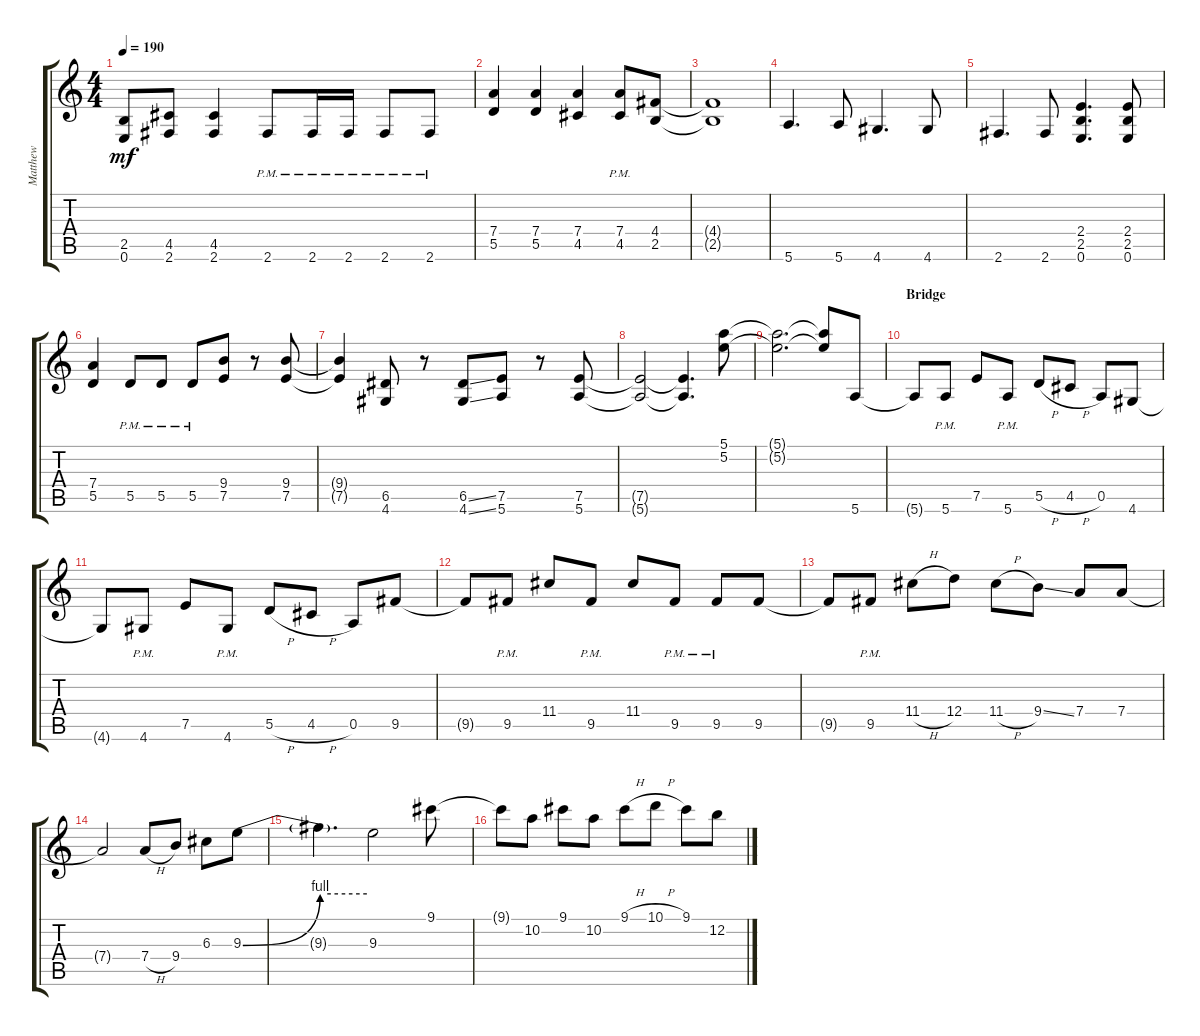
\track ("Matthew" "Matthew") {instrument distortionguitar}
\staff {score tabs}
\tuning (E4 B3 G3 D3 A2 E2) {hide}
\ts (4 4)
\tempo 190
\clef g2
\ks c
(2.5{t} 0.6{t}).8{dy mf} (4.5 2.6).8 (4.5 2.6).4 2.6{pm}.8 2.6{pm}.16 2.6{pm}.16 2.6{pm}.8 2.6{pm}.8 |
(7.4 5.5).4 (7.4 5.5).4 (7.4 4.5).4 (7.4{pm} 4.5{pm}).8 (4.4 2.5).8 |
(4.4{t} 2.5{t}).1 |
5.6.4{d} 5.6.8 4.6.4{d} 4.6.8 |
2.6.4{d} 2.6.8 (2.4 2.5 0.6).4{d} (2.4 2.5 0.6).8 |
(7.4 5.5).4 5.5{pm}.8 5.5{pm}.8 5.5{pm}.8 (9.4 7.5).8 r.8 (9.4 7.5).8 |
(9.4{t} 7.5{t}).4 (6.5 4.6).8 r.8 (6.5{ss} 4.6{ss}).8 (7.5 5.6).8 r.8 (7.5 5.6).8 |
(7.5{t} 5.6{t}).2 (7.5{t} 5.6{t}).4{d} (5.1 5.2).8 |
(5.1{t} 5.2{t}).2{d} (5.1{t} 5.2{t}).8 5.6.8 |
\section ("" "Bridge")
5.6{t}.8 5.6{pm}.8 7.5.8 5.6{pm}.8 5.5{h}.8 4.5{h}.8 0.5.8 4.6.8 |
4.6{t}.8 4.6{pm}.8 7.5.8 4.6{pm}.8 5.5{h}.8 4.5{h}.8 0.5.8 9.5.8 |
9.5{t}.8 9.5{pm}.8 11.4.8 9.5{pm}.8 11.4.8 9.5{pm}.8 9.5{pm}.8 9.5.8 |
9.5{t}.8 9.5{pm}.8 11.4{h}.8 12.4.8 11.4{h}.8 9.4{ss}.8 7.4.8 7.4.8 |
7.4{t}.2 7.4{h}.8 9.4.8 6.3.8 9.3{be (bend 0 0 60 4)}.8 |
9.3{be (hold 0 4 60 4) t}.4{d} 9.3.2 9.1.8 |
9.1{t}.8 10.2.8 9.1.8 10.2.8 9.1{h}.8 10.1{h}.8 9.1.8 12.2.8
